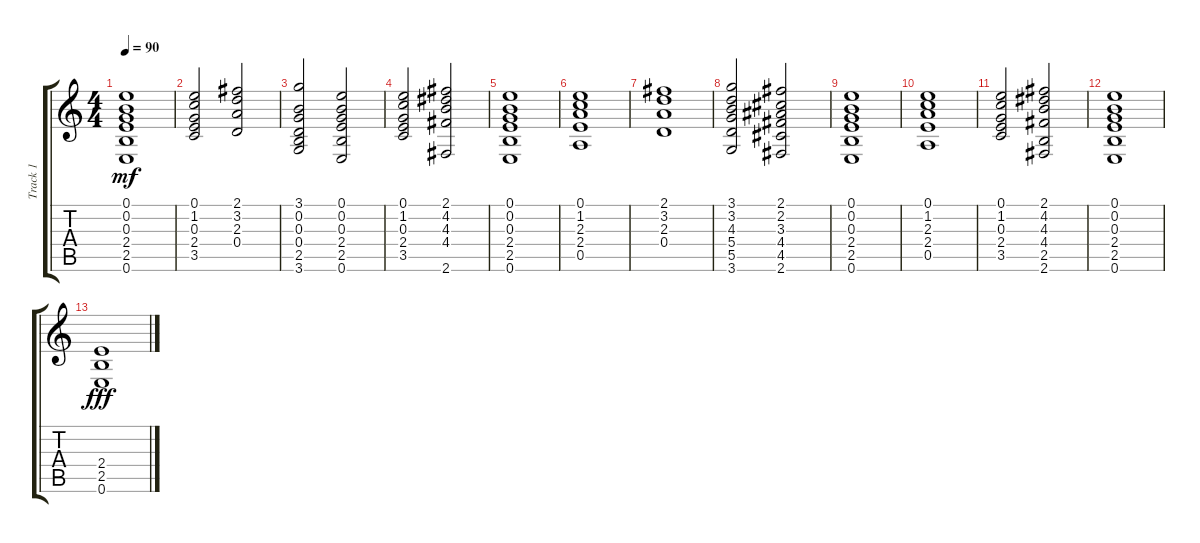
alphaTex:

\track ("Track 1" "Track 1") {instrument acousticguitarsteel}
\staff {score tabs}
\tuning (E4 B3 G3 D3 A2 E2) {hide}
\ts (4 4)
\tempo 90
\clef g2
\ks c
(0.1 0.2 0.3 2.4 2.5 0.6).1{dy mf} |
(0.1 1.2 0.3 2.4 3.5).2 (2.1 3.2 2.3 0.4).2 |
(3.1 0.2 0.3 0.4 2.5 3.6).2 (0.1 0.2 0.3 2.4 2.5 0.6).2 |
(0.1 1.2 0.3 2.4 3.5).2 (2.1 4.2 4.3 4.4 2.6).2 |
(0.1 0.2 0.3 2.4 2.5 0.6).1 |
(0.1 1.2 2.3 2.4 0.5).1 |
(2.1 3.2 2.3 0.4).1 |
(3.1 3.2 4.3 5.4 5.5 3.6).2 (2.1 2.2 3.3 4.4 4.5 2.6).2 |
(0.1 0.2 0.3 2.4 2.5 0.6).1 |
(0.1 1.2 2.3 2.4 0.5).1 |
(0.1 1.2 0.3 2.4 3.5).2 (2.1 4.2 4.3 4.4 2.5 2.6).2 |
(0.1 0.2 0.3 2.4 2.5 0.6).1 |
(2.4 2.5 0.6).1{dy fff}
